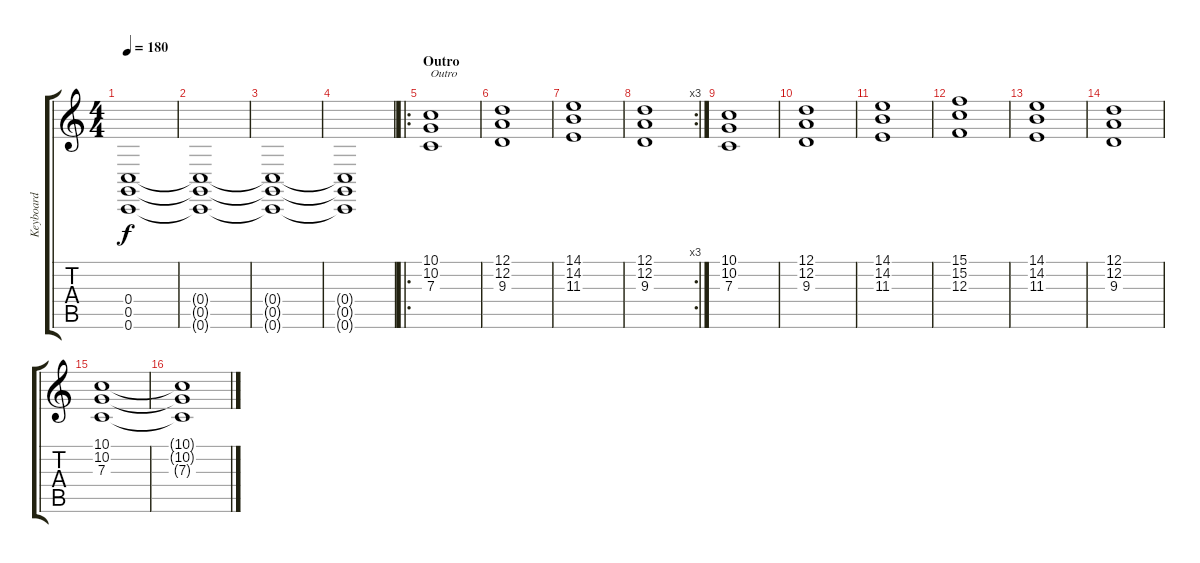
\track ("Keyboard" "Keyboard") {instrument pad4choir}
\staff {score tabs}
\tuning (D4 A3 F3 C3 G2 C2) {hide}
\ts (4 4)
\tempo 180
\clef g2
\ks c
(0.4{t} 0.5{t} 0.6{t}).1{dy f} |
(0.4{t} 0.5{t} 0.6{t}).1 |
(0.4{t} 0.5{t} 0.6{t}).1 |
(0.4{t} 0.5{t} 0.6{t}).1 |
\ro
\section ("" "Outro")
(10.1 10.2 7.3).1{txt "Outro" instrument stringensemble1} |
(12.1 12.2 9.3).1 |
(14.1 14.2 11.3).1 |
\rc 3
(12.1 12.2 9.3).1 |
(10.1 10.2 7.3).1 |
(12.1 12.2 9.3).1 |
(14.1 14.2 11.3).1 |
(15.1 15.2 12.3).1 |
(14.1 14.2 11.3).1 |
(12.1 12.2 9.3).1 |
(10.1 10.2 7.3).1 |
(10.1{t} 10.2{t} 7.3{t}).1
